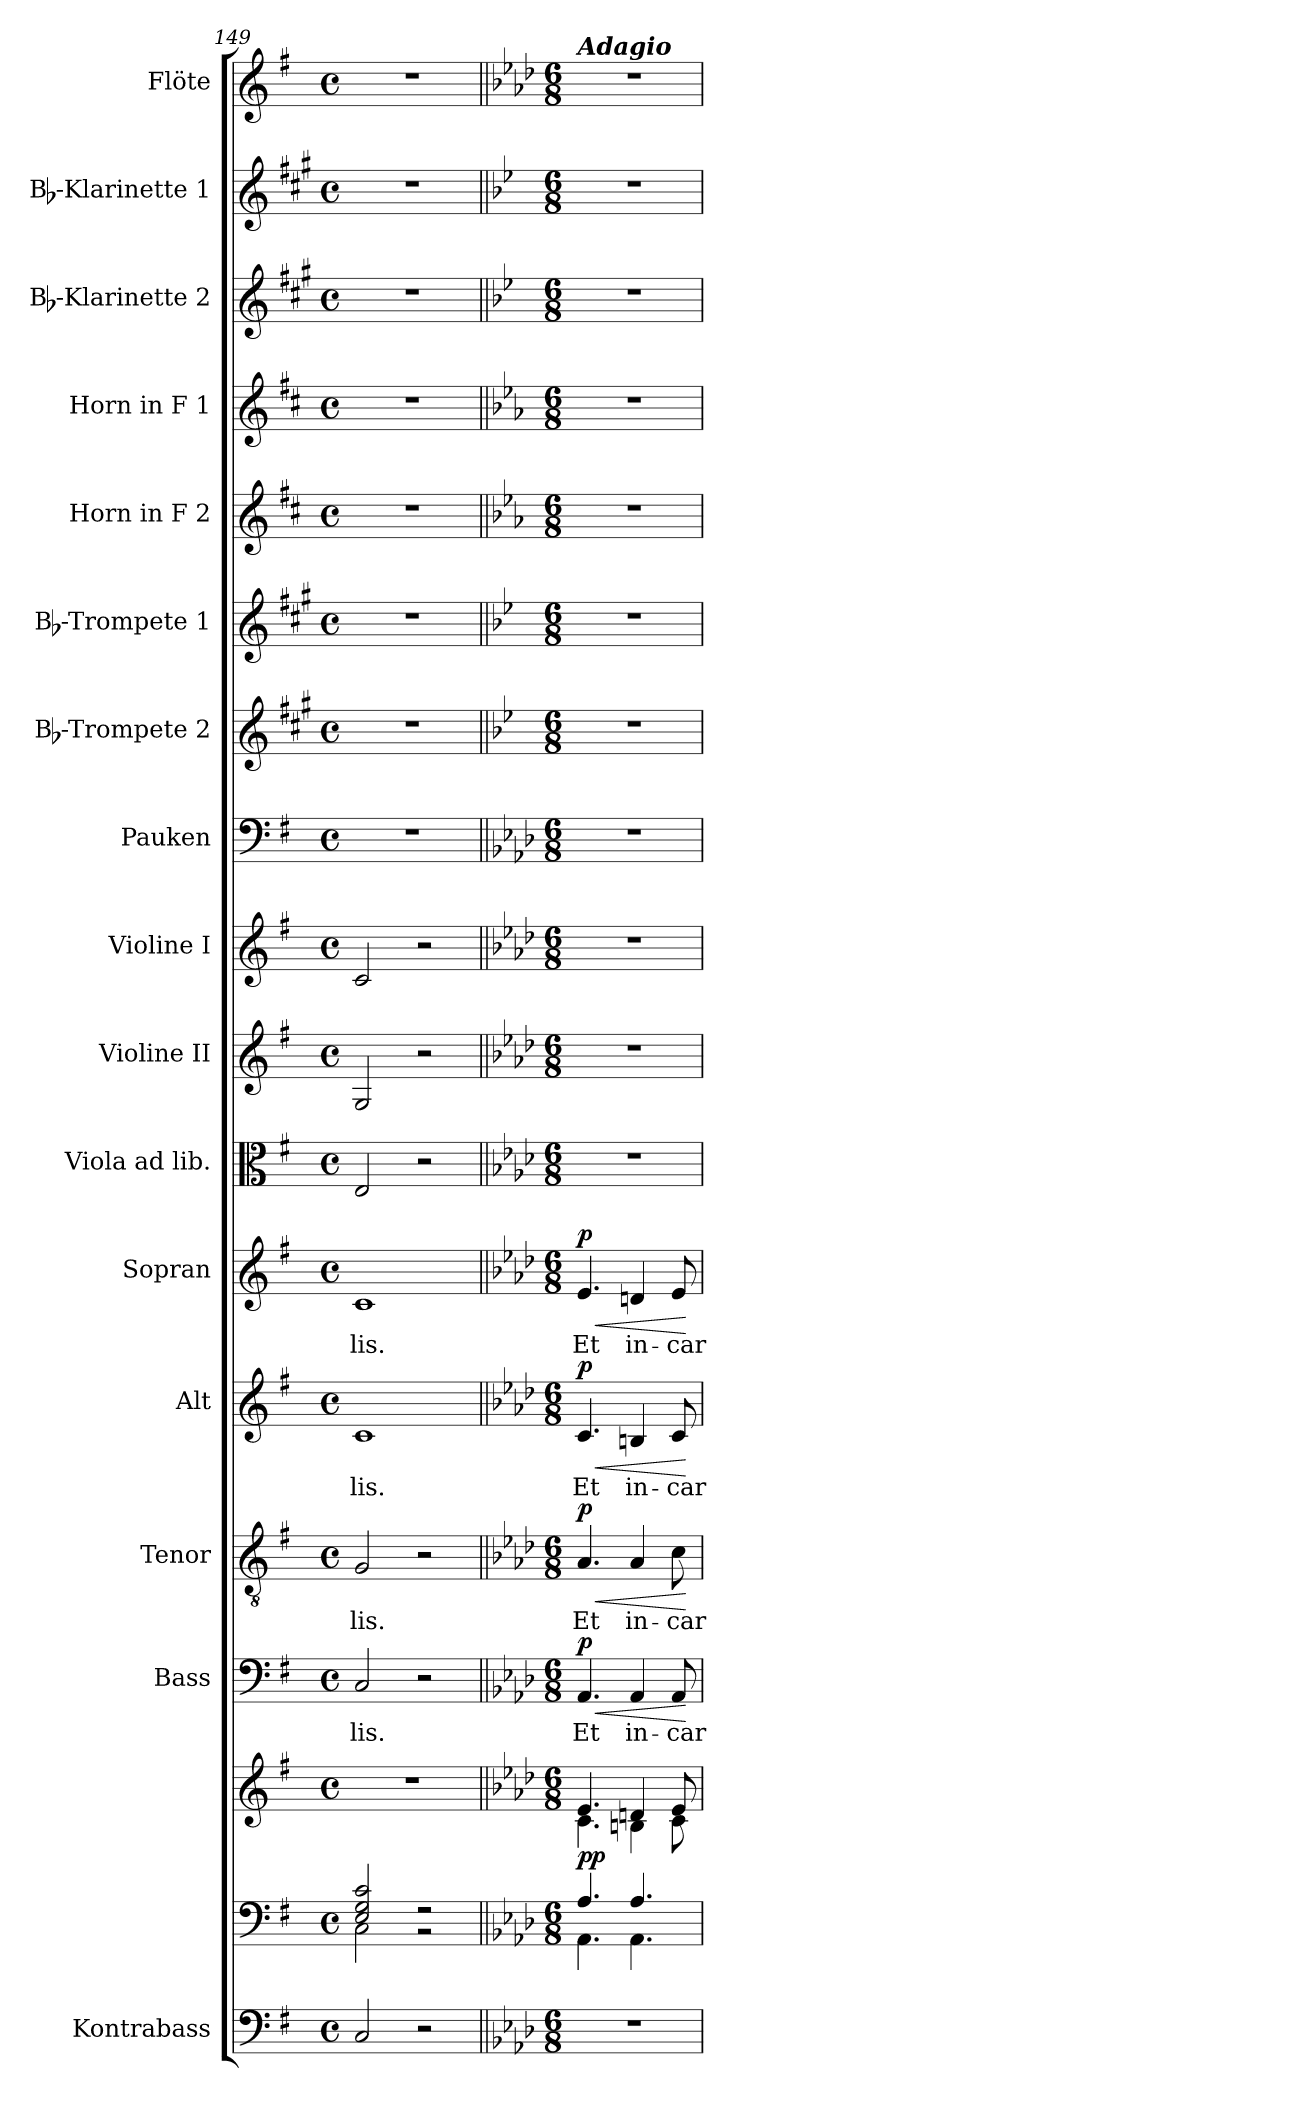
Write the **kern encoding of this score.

**kern	**kern	**kern	**dynam	**kern	**text	**dynam	**kern	**text	**dynam	**kern	**text	**dynam	**kern	**text	**dynam	**kern	**kern	**kern	**kern	**kern	**kern	**kern	**kern	**kern	**kern	**kern
*part17	*part16	*part16	*part16	*part15	*part15	*part15	*part14	*part14	*part14	*part13	*part13	*part13	*part12	*part12	*part12	*part11	*part10	*part9	*part8	*part7	*part6	*part5	*part4	*part3	*part2	*part1
*staff18	*staff17	*staff16	*staff16/17	*staff15	*staff15	*staff15	*staff14	*staff14	*staff14	*staff13	*staff13	*staff13	*staff12	*staff12	*staff12	*staff11	*staff10	*staff9	*staff8	*staff7	*staff6	*staff5	*staff4	*staff3	*staff2	*staff1
*I"Kontrabass	*	*	*	*I"Bass	*	*	*I"Tenor	*	*	*I"Alt	*	*	*I"Sopran	*	*	*I"Viola ad lib.	*I"Violine II	*I"Violine I	*I"Pauken	*I"Bb-Trompete 2	*I"Bb-Trompete 1	*I"Horn in F 2	*I"Horn in F 1	*I"Bb-Klarinette 2	*I"Bb-Klarinette 1	*I"Flöte
*I'Kb.	*	*	*	*I'B.	*	*	*I'T.	*	*	*I'A.	*	*	*I'S.	*	*	*I'Vla.	*I'Vl. II	*I'Vl. I	*I'Pk.	*I'Bb Trp. 2	*I'Bb Trp. 1	*	*	*I'Bb Kl. 2	*I'Bb Kl. 1	*I'Fl.
*clefF4	*clefF4	*clefG2	*	*clefF4	*	*	*clefGv2	*	*	*clefG2	*	*	*clefG2	*	*	*clefC3	*clefG2	*clefG2	*clefF4	*clefG2	*clefG2	*clefG2	*clefG2	*clefG2	*clefG2	*clefG2
*ITrd7c12	*	*	*	*	*	*	*	*	*	*	*	*	*	*	*	*	*	*	*	*ITrd1c2	*ITrd1c2	*ITrd4c7	*ITrd4c7	*ITrd1c2	*ITrd1c2	*
*k[f#]	*k[f#]	*k[f#]	*	*k[f#]	*	*	*k[f#]	*	*	*k[f#]	*	*	*k[f#]	*	*	*k[f#]	*k[f#]	*k[f#]	*k[f#]	*k[f#]	*k[f#]	*k[f#]	*k[f#]	*k[f#]	*k[f#]	*k[f#]
*G:	*G:	*G:	*	*G:	*	*	*G:	*	*	*G:	*	*	*G:	*	*	*G:	*G:	*G:	*G:	*G:	*G:	*G:	*G:	*G:	*G:	*G:
*M4/4	*M4/4	*M4/4	*	*M4/4	*	*	*M4/4	*	*	*M4/4	*	*	*M4/4	*	*	*M4/4	*M4/4	*M4/4	*M4/4	*M4/4	*M4/4	*M4/4	*M4/4	*M4/4	*M4/4	*M4/4
*met(c)	*met(c)	*met(c)	*	*met(c)	*	*	*met(c)	*	*	*met(c)	*	*	*met(c)	*	*	*met(c)	*met(c)	*met(c)	*met(c)	*met(c)	*met(c)	*met(c)	*met(c)	*met(c)	*met(c)	*met(c)
=149	=149	=149	=149	=149	=149	=149	=149	=149	=149	=149	=149	=149	=149	=149	=149	=149	=149	=149	=149	=149	=149	=149	=149	=149	=149	=149
*	*^	*	*	*	*	*	*	*	*	*	*	*	*	*	*	*	*	*	*	*	*	*	*	*	*	*
!	!	!	!	!	!	!LO:LY:b	!	!	!LO:LY:b	!	!	!LO:LY:b	!	!	!LO:LY:b	!	!	!	!	!	!	!	!	!	!	!	!
2CC/	2E/ 2G/ 2c/	2C\	1r	.	2C/	-lis.	.	2G/	-lis.	.	1c	-lis.	.	1c	-lis.	.	2E/	2G/	2c/	1r	1r	1r	1r	1r	1r	1r	1r
2r	2r	2r	.	.	2r	.	.	2r	.	.	.	.	.	.	.	.	2r	2r	2r	.	.	.	.	.	.	.	.
!!LO:PB:g=z
=150||	=150||	=150||	=150||	=150||	=150||	=150||	=150||	=150||	=150||	=150||	=150||	=150||	=150||	=150||	=150||	=150||	=150||	=150||	=150||	=150||	=150||	=150||	=150||	=150||	=150||	=150||	=150||
*k[b-e-a-d-]	*k[b-e-a-d-]	*	*k[b-e-a-d-]	*	*k[b-e-a-d-]	*	*	*k[b-e-a-d-]	*	*	*k[b-e-a-d-]	*	*	*k[b-e-a-d-]	*	*	*k[b-e-a-d-]	*k[b-e-a-d-]	*k[b-e-a-d-]	*k[b-e-a-d-]	*k[b-e-a-d-]	*k[b-e-a-d-]	*k[b-e-a-d-]	*k[b-e-a-d-]	*k[b-e-a-d-]	*k[b-e-a-d-]	*k[b-e-a-d-]
*A-:	*A-:	*	*A-:	*	*A-:	*	*	*A-:	*	*	*A-:	*	*	*A-:	*	*	*A-:	*A-:	*A-:	*A-:	*A-:	*A-:	*A-:	*A-:	*A-:	*A-:	*A-:
*M6/8	*M6/8	*	*M6/8	*	*M6/8	*	*	*M6/8	*	*	*M6/8	*	*	*M6/8	*	*	*M6/8	*M6/8	*M6/8	*M6/8	*M6/8	*M6/8	*M6/8	*M6/8	*M6/8	*M6/8	*M6/8
*	*	*	*^	*	*	*	*	*	*	*	*	*	*	*	*	*	*	*	*	*	*	*	*	*	*	*	*
!	!	!	!	!	!	!	!	!	!	!	!	!	!	!	!	!	!	!	!	!	!	!	!	!	!	!	!	!LO:TX:a:Bi:t=Adagio
!	!	!	!	!	!LO:DY:b	!	!LO:LY:b	!LO:HP:b	!	!LO:LY:b	!LO:HP:b	!	!LO:LY:b	!LO:HP:b	!	!LO:LY:b	!LO:HP:b	!	!	!	!	!	!	!	!	!	!	!
!	!	!	!	!	!	!	!	!LO:DY:n=1:a	!	!	!LO:DY:n=1:a	!	!	!LO:DY:n=1:a	!	!	!LO:DY:n=1:a	!	!	!	!	!	!	!	!	!	!	!
2.r	4.A-/	4.AA-\	4.e-/	4.c\	pp	4.AA-/	Et	< p	4.A-/	Et	< p	4.c/	Et	< p	4.e-/	Et	< p	2.r	2.r	2.r	2.r	2.r	2.r	2.r	2.r	2.r	2.r	2.r
!	!	!	!	!	!	!	!LO:LY:b	!	!	!LO:LY:b	!	!	!LO:LY:b	!	!	!LO:LY:b	!	!	!	!	!	!	!	!	!	!	!	!
.	4.A-/	4.AA-\	4dn/	4Bn\	.	4AA-/	in-	.	4A-/	in-	.	4Bn/	in-	.	4dn/	in-	.	.	.	.	.	.	.	.	.	.	.	.
!	!	!	!	!	!	!	!LO:LY:b	!	!	!LO:LY:b	!	!	!LO:LY:b	!	!	!LO:LY:b	!	!	!	!	!	!	!	!	!	!	!	!
.	.	.	8e-/	8c\	.	8AA-/	-car-	.	8c\	-car-	.	8c/	-car-	.	8e-/	-car-	.	.	.	.	.	.	.	.	.	.	.	.
*	*v	*v	*	*	*	*	*	*	*	*	*	*	*	*	*	*	*	*	*	*	*	*	*	*	*	*	*	*
*	*	*v	*v	*	*	*	*	*	*	*	*	*	*	*	*	*	*	*	*	*	*	*	*	*	*	*	*
.	.	.	.	.	.	[	.	.	[	.	.	[	.	.	[	.	.	.	.	.	.	.	.	.	.	.
=	=	=	=	=	=	=	=	=	=	=	=	=	=	=	=	=	=	=	=	=	=	=	=	=	=	=
*-	*-	*-	*-	*-	*-	*-	*-	*-	*-	*-	*-	*-	*-	*-	*-	*-	*-	*-	*-	*-	*-	*-	*-	*-	*-	*-
